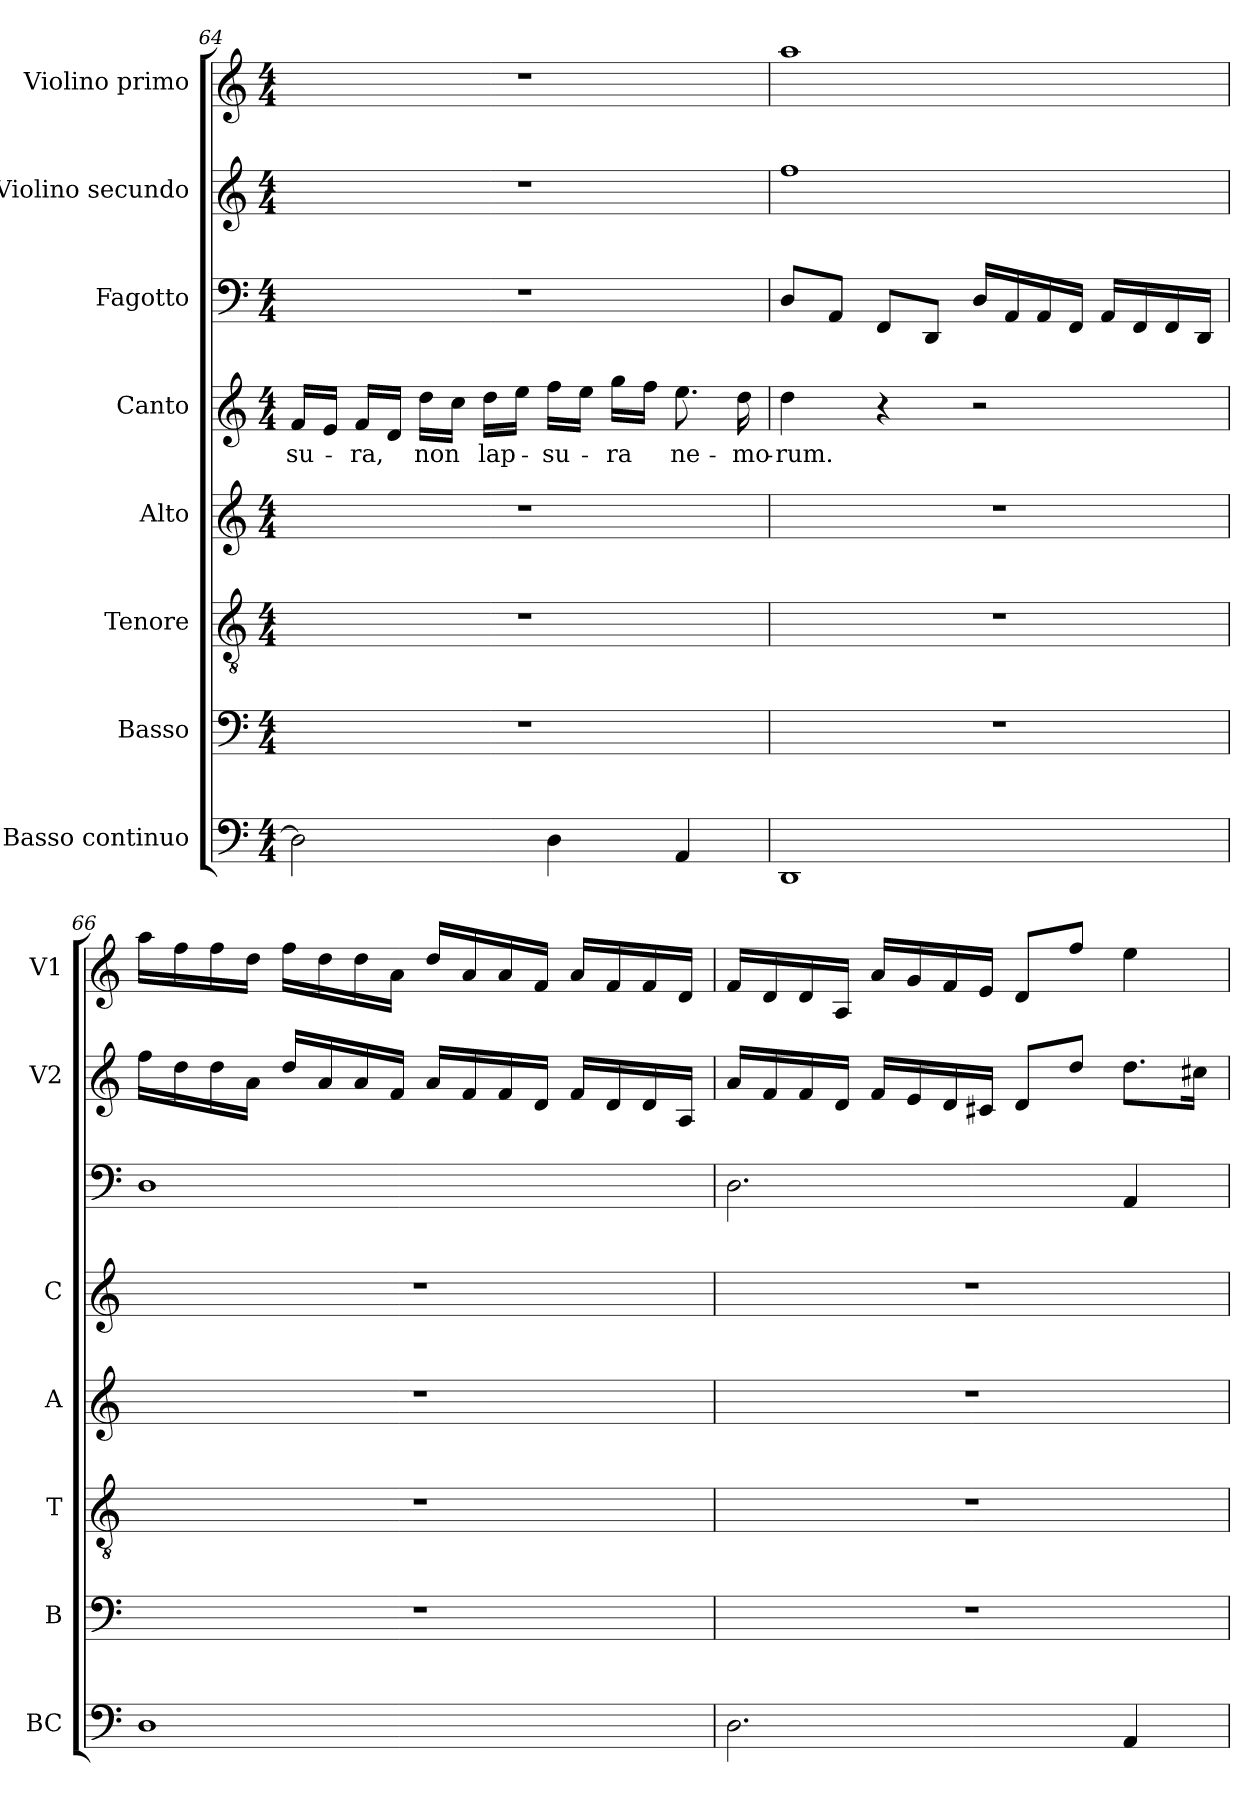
**kern	**kern	**kern	**kern	**kern	**text	**kern	**kern	**kern
*part8	*part7	*part6	*part5	*part4	*part4	*part3	*part2	*part1
*staff8	*staff7	*staff6	*staff5	*staff4	*staff4	*staff3	*staff2	*staff1
*I"Basso continuo	*I"Basso	*I"Tenore	*I"Alto	*I"Canto	*	*I"Fagotto	*I"Violino secundo	*I"Violino primo
*I'BC	*I'B	*I'T	*I'A	*I'C	*	*	*I'V2	*I'V1
!!LO:PB:g=z
*clefF4	*clefF4	*clefGv2	*clefG2	*clefG2	*	*clefF4	*clefG2	*clefG2
*k[]	*k[]	*k[]	*k[]	*k[]	*	*k[]	*k[]	*k[]
*C:	*C:	*C:	*C:	*C:	*	*C:	*C:	*C:
*M4/4	*M4/4	*M4/4	*M4/4	*M4/4	*	*M4/4	*M4/4	*M4/4
=64	=64	=64	=64	=64	=64	=64	=64	=64
!	!	!	!	!	!LO:LY:b	!	!	!
2D\]	1r	1r	1r	16f/LL	-su-	1r	1r	1r
.	.	.	.	16e/JJ	.	.	.	.
!	!	!	!	!	!LO:LY:b	!	!	!
.	.	.	.	16f/LL	-ra,	.	.	.
.	.	.	.	16d/JJ	.	.	.	.
!	!	!	!	!	!LO:LY:b	!	!	!
.	.	.	.	16dd\LL	non	.	.	.
.	.	.	.	16cc\JJ	.	.	.	.
!	!	!	!	!	!LO:LY:b	!	!	!
.	.	.	.	16dd\LL	lap-	.	.	.
.	.	.	.	16ee\JJ	.	.	.	.
!	!	!	!	!	!LO:LY:b	!	!	!
4D\	.	.	.	16ff\LL	-su-	.	.	.
.	.	.	.	16ee\JJ	.	.	.	.
!	!	!	!	!	!LO:LY:b	!	!	!
.	.	.	.	16gg\LL	-ra	.	.	.
.	.	.	.	16ff\JJ	.	.	.	.
!	!	!	!	!	!LO:LY:b	!	!	!
4AA/	.	.	.	8.ee\	ne-	.	.	.
!	!	!	!	!	!LO:LY:b	!	!	!
.	.	.	.	16dd\	-mo-	.	.	.
=65	=65	=65	=65	=65	=65	=65	=65	=65
!	!	!	!	!	!LO:LY:b	!	!	!
1DD	1r	1r	1r	4dd\	-rum.	8D/L	1ff	1aa
.	.	.	.	.	.	8AA/J	.	.
.	.	.	.	4r	.	8FF/L	.	.
.	.	.	.	.	.	8DD/J	.	.
.	.	.	.	2r	.	16D/LL	.	.
.	.	.	.	.	.	16AA/	.	.
.	.	.	.	.	.	16AA/	.	.
.	.	.	.	.	.	16FF/JJ	.	.
.	.	.	.	.	.	16AA/LL	.	.
.	.	.	.	.	.	16FF/	.	.
.	.	.	.	.	.	16FF/	.	.
.	.	.	.	.	.	16DD/JJ	.	.
=66	=66	=66	=66	=66	=66	=66	=66	=66
1D	1r	1r	1r	1r	.	1D	16ff\LL	16aa\LL
.	.	.	.	.	.	.	16dd\	16ff\
.	.	.	.	.	.	.	16dd\	16ff\
.	.	.	.	.	.	.	16a\JJ	16dd\JJ
.	.	.	.	.	.	.	16dd/LL	16ff\LL
.	.	.	.	.	.	.	16a/	16dd\
.	.	.	.	.	.	.	16a/	16dd\
.	.	.	.	.	.	.	16f/JJ	16a\JJ
.	.	.	.	.	.	.	16a/LL	16dd/LL
.	.	.	.	.	.	.	16f/	16a/
.	.	.	.	.	.	.	16f/	16a/
.	.	.	.	.	.	.	16d/JJ	16f/JJ
.	.	.	.	.	.	.	16f/LL	16a/LL
.	.	.	.	.	.	.	16d/	16f/
.	.	.	.	.	.	.	16d/	16f/
.	.	.	.	.	.	.	16A/JJ	16d/JJ
=67	=67	=67	=67	=67	=67	=67	=67	=67
2.D\	1r	1r	1r	1r	.	2.D\	16a/LL	16f/LL
.	.	.	.	.	.	.	16f/	16d/
.	.	.	.	.	.	.	16f/	16d/
.	.	.	.	.	.	.	16d/JJ	16A/JJ
.	.	.	.	.	.	.	16f/LL	16a/LL
.	.	.	.	.	.	.	16e/	16g/
.	.	.	.	.	.	.	16d/	16f/
.	.	.	.	.	.	.	16c#X/JJ	16e/JJ
.	.	.	.	.	.	.	8d/L	8d/L
.	.	.	.	.	.	.	8dd/J	8ff/J
4AA/	.	.	.	.	.	4AA/	8.dd\L	4ee\
.	.	.	.	.	.	.	16cc#X\Jk	.
=	=	=	=	=	=	=	=	=
*-	*-	*-	*-	*-	*-	*-	*-	*-
